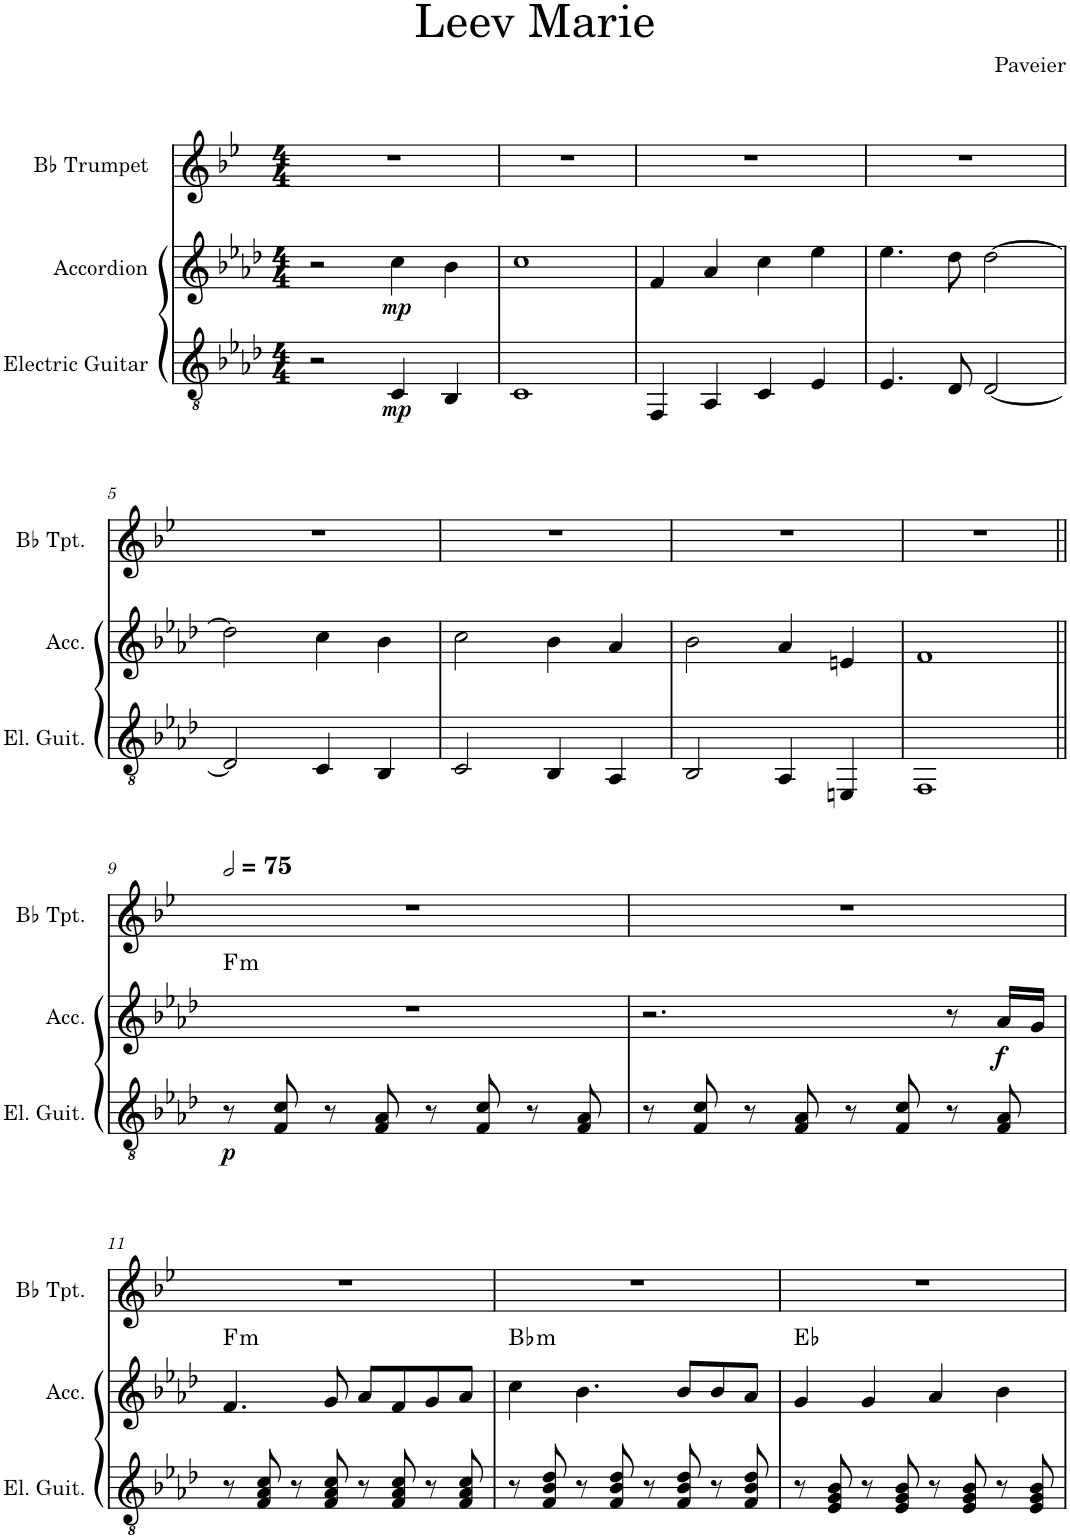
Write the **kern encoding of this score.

**kern	**dynam	**kern	**dynam	**harte	**kern
*part3	*part3	*part2	*part2	*part2	*part1
*staff3	*staff3	*staff2	*staff2	*	*staff1
*I"Electric Guitar	*	*I"Accordion	*	*	*I"Bb Trumpet
*I'El. Guit.	*	*I'Acc.	*	*	*I'Bb Tpt.
*clefGv2	*	*clefG2	*	*	*clefG2
*	*	*	*	*	*Trd1c2
*k[b-e-a-d-]	*	*k[b-e-a-d-]	*	*	*k[b-e-]
*M4/4	*	*M4/4	*	*	*M4/4
=1	=1	=1	=1	=1	=1
2r	.	2r	.	.	1r
!	!LO:DY:b	!	!LO:DY:b	!	!
4C/	mp	4cc\	mp	.	.
4BB-/	.	4b-\	.	.	.
=2	=2	=2	=2	=2	=2
1C	.	1cc	.	.	1r
=3	=3	=3	=3	=3	=3
4FF/	.	4f/	.	.	1r
4AA-/	.	4a-/	.	.	.
4C/	.	4cc\	.	.	.
4E-/	.	4ee-\	.	.	.
=4	=4	=4	=4	=4	=4
4.E-/	.	4.ee-\	.	.	1r
8D-/	.	8dd-\	.	.	.
[2D-/	.	[2dd-\	.	.	.
!!LO:LB:g=z
=5	=5	=5	=5	=5	=5
2D-/]	.	2dd-\]	.	.	1r
4C/	.	4cc\	.	.	.
4BB-/	.	4b-\	.	.	.
=6	=6	=6	=6	=6	=6
2C/	.	2cc\	.	.	1r
4BB-/	.	4b-\	.	.	.
4AA-/	.	4a-/	.	.	.
=7	=7	=7	=7	=7	=7
2BB-/	.	2b-\	.	.	1r
4AA-/	.	4a-/	.	.	.
4EEn/	.	4en/	.	.	.
=8	=8	=8	=8	=8	=8
1FF	.	1f	.	.	1r
!!LO:LB:g=z
=9||	=9||	=9||	=9||	=9||	=9||
*	*	*	*	*	*MM150
!	!LO:DY:b	!	!	!LO:H:kt=m	!
8r	p	1r	.	F:min	1r
8F/ 8c/	.	.	.	.	.
8r	.	.	.	.	.
8F/ 8A-/	.	.	.	.	.
8r	.	.	.	.	.
8F/ 8c/	.	.	.	.	.
8r	.	.	.	.	.
8F/ 8A-/	.	.	.	.	.
=10	=10	=10	=10	=10	=10
8r	.	2.r	.	.	1r
8F/ 8c/	.	.	.	.	.
8r	.	.	.	.	.
8F/ 8A-/	.	.	.	.	.
8r	.	.	.	.	.
8F/ 8c/	.	.	.	.	.
8r	.	8r	.	.	.
!	!	!	!LO:DY:b	!	!
8F/ 8A-/	.	16a-/LL	f	.	.
.	.	16g/JJ	.	.	.
!!LO:LB:g=z
=11	=11	=11	=11	=11	=11
!	!	!	!	!LO:H:kt=m	!
8r	.	4.f/	.	F:min	1r
8F/ 8A-/ 8c/	.	.	.	.	.
8r	.	.	.	.	.
8F/ 8A-/ 8c/	.	8g/	.	.	.
8r	.	8a-/L	.	.	.
8F/ 8A-/ 8c/	.	8f/	.	.	.
8r	.	8g/	.	.	.
8F/ 8A-/ 8c/	.	8a-/J	.	.	.
=12	=12	=12	=12	=12	=12
!	!	!	!	!LO:H:kt=m	!
8r	.	4cc\	.	Bb:min	1r
8F/ 8B-/ 8d-/	.	.	.	.	.
8r	.	4.b-\	.	.	.
8F/ 8B-/ 8d-/	.	.	.	.	.
8r	.	.	.	.	.
8F/ 8B-/ 8d-/	.	8b-/L	.	.	.
8r	.	8b-/	.	.	.
8F/ 8B-/ 8d-/	.	8a-/J	.	.	.
=13	=13	=13	=13	=13	=13
8r	.	4g/	.	Eb:maj	1r
8E-/ 8G/ 8B-/	.	.	.	.	.
8r	.	4g/	.	.	.
8E-/ 8G/ 8B-/	.	.	.	.	.
8r	.	4a-/	.	.	.
8E-/ 8G/ 8B-/	.	.	.	.	.
8r	.	4b-\	.	.	.
8E-/ 8G/ 8B-/	.	.	.	.	.
=	=	=	=	=	=
*-	*-	*-	*-	*-	*-
